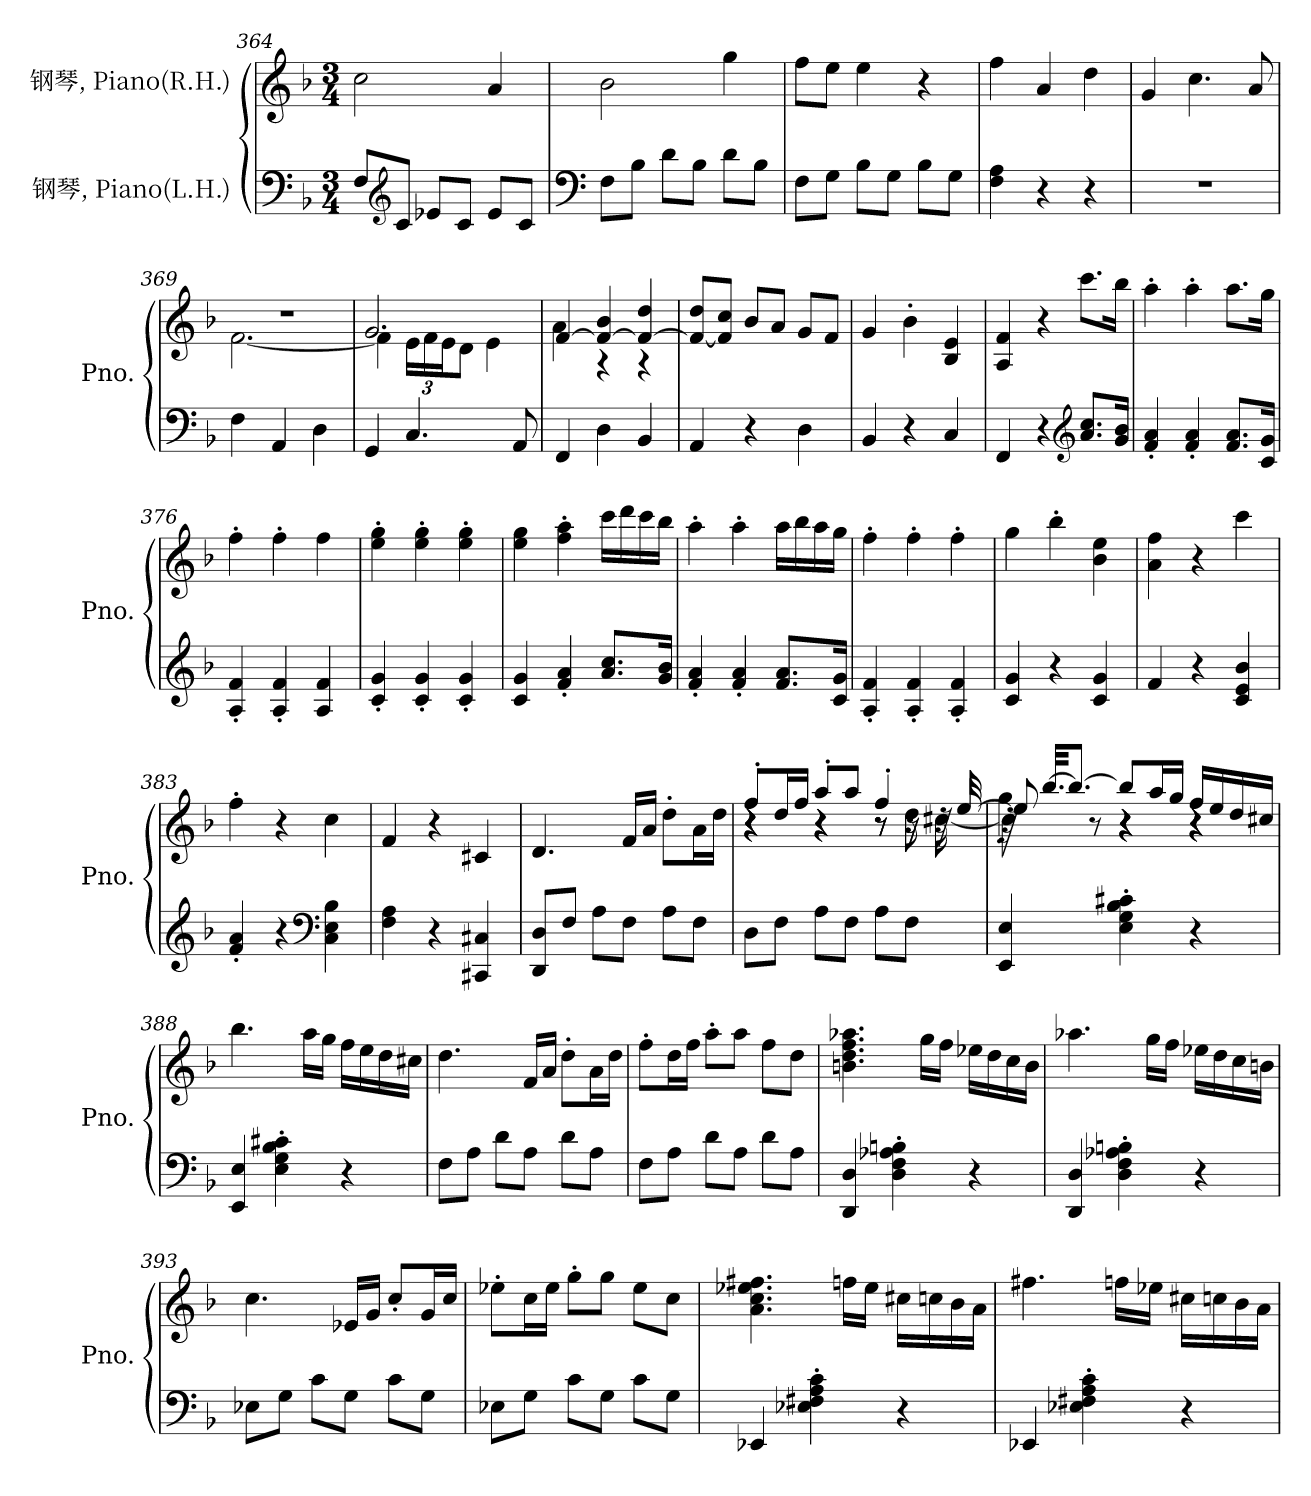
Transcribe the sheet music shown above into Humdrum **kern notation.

**kern	**kern
*part2	*part1
*staff2	*staff1
*I"钢琴, Piano(L.H.)	*I"钢琴, Piano(R.H.)
*I'Pno.	*I'Pno.
*clefF4	*clefG2
*k[b-]	*k[b-]
*M3/4	*M3/4
*MM118	*MM118
=364	=364
8F/L	2cc\
*clefG2	*
8c/J	.
8e-X/L	.
8c/J	.
*	*MM122
8e-/L	4a/
8c/J	.
=365	=365
*clefF4	*
*	*MM118
8F\L	2b-\
8B-\J	.
8d\L	.
8B-\J	.
*	*MM126
8d\L	4gg\
8B-\J	.
!!LO:LB:g=z
=366	=366
*	*MM114
8F\L	8ff\L
*	*MM126
8G\J	8ee\J
*	*MM130
8B-\L	4ee\
8G\J	.
*	*MM126
8B-\L	4r
8G\J	.
=367	=367
*	*MM118
4F\ 4A\	4ff\
*	*MM126
4r	4a/
*	*MM122
4r	4dd\
=368	=368
*	*MM126
2.r	4g/
*	*MM114
.	4.cc\
*	*MM108
.	8a/
=369	=369
*	*MM118
*	*^
4F\	2.r	[2.f\
4AA/	.	.
4D\	.	.
=370	=370	=370
*	*MM122	*
4GG/	2.g/	4f\]
*	*	*Xbrackettup
*	*MM114	*
4.C/	.	24e\LL
.	.	24f\
.	.	24e\J
*	*MM130	*
.	.	8d\J
*	*MM126	*
.	.	4e\
8AA/	.	.
=371	=371	=371
*	*MM122	*
4FF/	[4f/	4a\
*	*MM126	*
4D\	4f/_ 4b-/	4r
*	*MM122	*
4BB-/	4f/_ 4dd/	4r
*	*v	*v
=372	=372
*	*MM118
4AA/	8f/_ 8dd/L
*	*MM126
.	8f/] 8cc/J
*	*MM130
4r	8b-/L
*	*MM122
.	8a/J
*	*MM130
4D\	8g/L
*	*MM126
.	8f/J
!!LO:LB:g=z
=373	=373
4BB-/	4g/
*	*MM118
4r	4b-'\
*	*MM122
4C/	4B-/ 4e/
=374	=374
*	*MM126
4FF/	4A/ 4f/
*	*MM114
4r	4r
*clefG2	*
*	*MM118
8.a/ 8.cc/L	8.ccc\L
*	*MM126
16g/ 16b-/Jk	16bb-\Jk
=375	=375
*	*MM122
4f/' 4a/'	4aa'\
*	*MM126
4f/' 4a/'	4aa'\
*	*MM118
8.f/ 8.a/L	8.aa\L
*	*MM126
16c/ 16g/Jk	16gg\Jk
=376	=376
*	*MM122
4A/' 4f/'	4ff'\
*	*MM126
4A/' 4f/'	4ff'\
*	*MM114
4A/ 4f/	4ff\
=377	=377
*	*MM122
4c/' 4g/'	4ee\' 4gg\'
*	*MM126
4c/' 4g/'	4ee\' 4gg\'
*	*MM114
4c/' 4g/'	4ee\' 4gg\'
=378	=378
*	*MM118
4c/ 4g/	4ee\ 4gg\
*	*MM114
4f/' 4a/'	4ff\' 4aa\'
*	*MM118
8.a/ 8.cc/L	16ccc\LL
.	16ddd\
.	16ccc\
*	*MM126
16g/ 16b-/Jk	16bb-\JJ
!!LO:LB:g=z
=379	=379
*	*MM122
4f/' 4a/'	4aa'\
*	*MM126
4f/' 4a/'	4aa'\
*	*MM118
8.f/ 8.a/L	16aa\LL
.	16bb-\
.	16aa\
*	*MM126
16c/ 16g/Jk	16gg\JJ
=380	=380
*	*MM122
4A/' 4f/'	4ff'\
*	*MM126
4A/' 4f/'	4ff'\
*	*MM114
4A/' 4f/'	4ff'\
=381	=381
*	*MM122
4c/ 4g/	4gg\
*	*MM126
4r	4bb-'\
*	*MM114
4c/ 4g/	4b-\ 4ee\
=382	=382
*	*MM118
4f/	4a\ 4ff\
*	*MM126
4r	4r
*	*MM114
4c/ 4e/ 4b-/	4ccc\
=383	=383
*	*MM118
4f/' 4a/'	4ff'\
*	*MM126
4r	4r
*clefF4	*
*	*MM108
4C\ 4E\ 4B-\	4cc\
=384	=384
*	*MM114
4F\ 4A\	4f/
*	*MM122
4r	4r
*	*MM114
4CC#X/ 4C#X/	4c#X/
=385	=385
*	*MM118
8DD/ 8D/L	4.d/
8F/J	.
8A\L	.
*	*MM122
8F\J	16f/LL
.	16a/JJ
*	*MM126
8A\L	8dd'\L
*	*MM130
8F\J	16a\L
.	16dd\JJ
!!LO:PB:g=z
=386	=386
*	*MM126
*	*^
*	*	*^
*	*	*	*^
8D\L	8ff'/L	4r	4r	4r
*	*MM130	*	*	*
8F\J	16dd/L	.	.	.
.	16ff/JJ	.	.	.
*	*MM126	*	*	*
8A\L	8aa'/L	4r	4r	4r
*	*MM122	*	*	*
8F\J	8aa/J	.	.	.
*	*MM126	*	*	*
8A\L	4ff'/	8r	8r	8r
*	*MM114	*	*	*
8F\J	.	8dd\	16r	16r
.	.	.	32r	[16cc#X\
.	.	.	[32ee/	.
=387	=387	=387	=387	=387
*	*MM118	*	*	*
4EE/ 4E/	64r	4gg'\	8ee/]	4cc#\]
.	[32.bb-/KKL	.	.	.
.	8.bb-/J_	.	.	.
.	.	.	8r	.
*	*MM130	*	*	*
4E\' 4G\' 4B-\' 4c#X\'	8bb-/L]	4r	4r	4r
*	*MM122	*	*	*
.	16aa/L	.	.	.
*	*MM130	*	*	*
.	16gg/JJ	.	.	.
*	*MM134	*	*	*
4r	16ff/LL	4r	4r	4r
*	*MM126	*	*	*
.	16ee/	.	.	.
*	*MM130	*	*	*
.	16dd/	.	.	.
*	*MM118	*	*	*
.	16cc#X/JJ	.	.	.
*	*v	*v	*v	*v
=388	=388
*	*MM122
4EE/ 4E/	4.bb-\
4E\' 4G\' 4B-\' 4c#X\'	.
*	*MM122
.	16aa\LL
*	*MM126
.	16gg\JJ
*	*MM130
4r	16ff\LL
*	*MM122
.	16ee\
*	*MM126
.	16dd\
*	*MM114
.	16cc#X\JJ
!!LO:LB:g=z
=389	=389
*	*MM118
8F\L	4.dd\
8A\J	.
8d\L	.
*	*MM122
8A\J	16f/LL
.	16a/JJ
*	*MM126
8d\L	8dd'\L
*	*MM130
8A\J	16a\L
.	16dd\JJ
=390	=390
*	*MM126
8F\L	8ff'\L
*	*MM130
8A\J	16dd\L
.	16ff\JJ
*	*MM118
8d\L	8aa'\L
*	*MM122
8A\J	8aa\J
*	*MM126
8d\L	8ff\L
*	*MM114
8A\J	8dd\J
=391	=391
*	*MM118
4DD/ 4D/	4.bn\ 4.dd\ 4.ff\ 4.aa-X\
4D\' 4F\' 4A-X\' 4Bn\'	.
*	*MM122
.	16gg\LL
*	*MM130
.	16ff\JJ
*	*MM134
4r	16ee-X\LL
*	*MM126
.	16dd\
*	*MM130
.	16cc\
*	*MM118
.	16b\JJ
=392	=392
*	*MM122
4DD/ 4D/	4.aa-X\
4D\' 4F\' 4A-X\' 4Bn\'	.
*	*MM122
.	16gg\LL
*	*MM126
.	16ff\JJ
*	*MM130
4r	16ee-X\LL
*	*MM122
.	16dd\
*	*MM126
.	16cc\
*	*MM114
.	16bn\JJ
!!LO:LB:g=z
=393	=393
*	*MM118
8E-X\L	4.cc\
8G\J	.
8c\L	.
*	*MM122
8G\J	16e-X/LL
.	16g/JJ
*	*MM126
8c\L	8cc'/L
*	*MM130
8G\J	16g/L
.	16cc/JJ
=394	=394
*	*MM126
8E-X\L	8ee-X'\L
*	*MM130
8G\J	16cc\L
.	16ee-\JJ
*	*MM118
8c\L	8gg'\L
*	*MM122
8G\J	8gg\J
*	*MM126
8c\L	8ee-\L
*	*MM114
8G\J	8cc\J
=395	=395
*	*MM118
4EE-X/	4.a\ 4.cc\ 4.ee-X\ 4.ff#X\
4E-X\' 4F#X\' 4A\' 4c\'	.
*	*MM122
.	16ffn\LL
*	*MM130
.	16ee-\JJ
*	*MM134
4r	16cc#X\LL
*	*MM126
.	16ccn\
*	*MM130
.	16b-\
*	*MM118
.	16a\JJ
=396	=396
*	*MM122
4EE-X/	4.ff#X\
4E-X\' 4F#X\' 4A\' 4c\'	.
*	*MM122
.	16ffn\LL
*	*MM126
.	16ee-X\JJ
*	*MM130
4r	16cc#X\LL
*	*MM122
.	16ccn\
*	*MM126
.	16b-\
*	*MM114
.	16a\JJ
=	=
*-	*-
